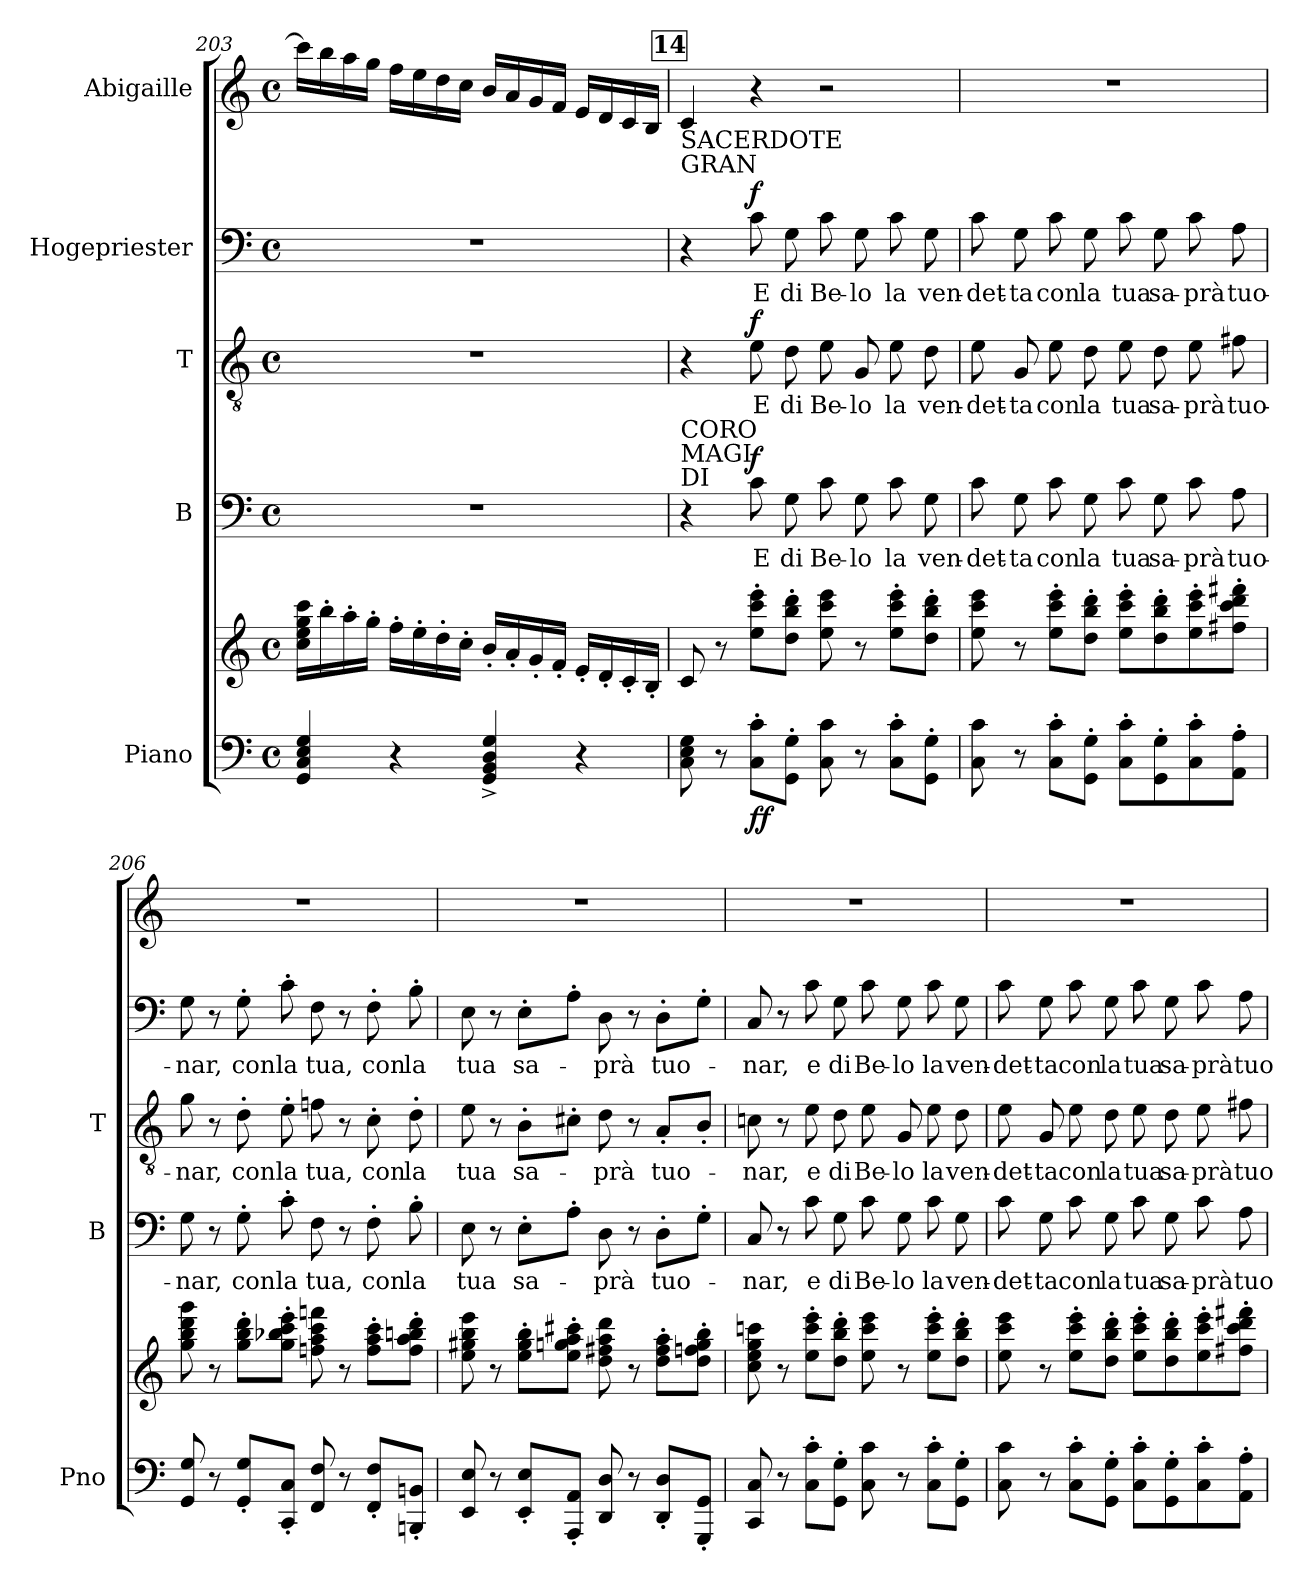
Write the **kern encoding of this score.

**kern	**kern	**dynam	**kern	**text	**dynam	**kern	**text	**dynam	**kern	**text	**dynam	**kern
*part5	*part5	*part5	*part4	*part4	*part4	*part3	*part3	*part3	*part2	*part2	*part2	*part1
*staff6	*staff5	*staff5/6	*staff4	*staff4	*staff4	*staff3	*staff3	*staff3	*staff2	*staff2	*staff2	*staff1
*I"Piano	*	*	*I"B	*	*	*I"T	*	*	*I"Hogepriester	*	*	*I"Abigaille
*I'Pno	*	*	*I'B	*	*	*I'T	*	*	*	*	*	*
*clefF4	*clefG2	*	*clefF4	*	*	*clefGv2	*	*	*clefF4	*	*	*clefG2
*k[]	*k[]	*	*k[]	*	*	*k[]	*	*	*k[]	*	*	*k[]
*M4/4	*M4/4	*	*M4/4	*	*	*M4/4	*	*	*M4/4	*	*	*M4/4
*met(c)	*met(c)	*	*met(c)	*	*	*met(c)	*	*	*met(c)	*	*	*met(c)
=203	=203	=203	=203	=203	=203	=203	=203	=203	=203	=203	=203	=203
4GG/ 4C/ 4E/ 4G/	16cc\ 16ee\ 16gg\ 16ccc\LL	.	1r	.	.	1r	.	.	1r	.	.	16ccc\LL]
.	16bb'\	.	.	.	.	.	.	.	.	.	.	16bb\
.	16aa'\	.	.	.	.	.	.	.	.	.	.	16aa\
.	16gg'\JJ	.	.	.	.	.	.	.	.	.	.	16gg\JJ
4r	16ff'\LL	.	.	.	.	.	.	.	.	.	.	16ff\LL
.	16ee'\	.	.	.	.	.	.	.	.	.	.	16ee\
.	16dd'\	.	.	.	.	.	.	.	.	.	.	16dd\
.	16cc'\JJ	.	.	.	.	.	.	.	.	.	.	16cc\JJ
4GG/^ 4BB/^ 4D/^ 4G/^	16b'/LL	.	.	.	.	.	.	.	.	.	.	16b/LL
.	16a'/	.	.	.	.	.	.	.	.	.	.	16a/
.	16g'/	.	.	.	.	.	.	.	.	.	.	16g/
.	16f'/JJ	.	.	.	.	.	.	.	.	.	.	16f/JJ
4r	16e'/LL	.	.	.	.	.	.	.	.	.	.	16e/LL
.	16d'/	.	.	.	.	.	.	.	.	.	.	16d/
.	16c'/	.	.	.	.	.	.	.	.	.	.	16c/
.	16B'/JJ	.	.	.	.	.	.	.	.	.	.	16B/JJ
!!LO:LB:g=z
!!LO:REH:place=s1:a:B:fs=14:t=14
=204	=204	=204	=204	=204	=204	=204	=204	=204	=204	=204	=204	=204
!	!	!	!	!	!	!	!	!	!LO:TX:a:t=GRAN	!	!	!
!	!	!	!	!	!	!	!	!	!LO:TX:a:t=SACERDOTE	!	!	!
!	!	!	!LO:TX:a:t=CORO	!	!	!	!	!	!	!	!	!
!	!	!	!LO:TX:a:t=DI	!	!	!	!	!	!	!	!	!
!	!	!	!LO:TX:a:t=MAGI	!	!	!	!	!	!	!	!	!
8C\ 8E\ 8G\	8c/	.	4r	.	.	4r	.	.	4r	.	.	4c/
8r	8r	.	.	.	.	.	.	.	.	.	.	.
!	!	!LO:DY:b=2	!	!LO:LY:b	!	!	!LO:LY:b	!	!	!LO:LY:b	!	!
!	!	!LO:DY:n=1:b	!	!	!LO:DY:a	!	!	!LO:DY:a	!	!	!LO:DY:a	!
8C\' 8c\'L	8ee\' 8ccc\' 8eee\'L	f f	8c\	E	f	8e\	E	f	8c\	E	f	4r
!	!	!	!	!LO:LY:b	!	!	!LO:LY:b	!	!	!LO:LY:b	!	!
8GG\' 8G\'J	8dd\' 8bb\' 8ddd\'J	.	8G\	di	.	8d\	di	.	8G\	di	.	.
!	!	!	!	!LO:LY:b	!	!	!LO:LY:b	!	!	!LO:LY:b	!	!
8C\ 8c\	8ee\ 8ccc\ 8eee\	.	8c\	Be-	.	8e\	Be-	.	8c\	Be-	.	2r
!	!	!	!	!LO:LY:b	!	!	!LO:LY:b	!	!	!LO:LY:b	!	!
8r	8r	.	8G\	-lo	.	8G/	-lo	.	8G\	-lo	.	.
!	!	!	!	!LO:LY:b	!	!	!LO:LY:b	!	!	!LO:LY:b	!	!
8C\' 8c\'L	8ee\' 8ccc\' 8eee\'L	.	8c\	la	.	8e\	la	.	8c\	la	.	.
!	!	!	!	!LO:LY:b	!	!	!LO:LY:b	!	!	!LO:LY:b	!	!
8GG\' 8G\'J	8dd\' 8bb\' 8ddd\'J	.	8G\	ven-	.	8d\	ven-	.	8G\	ven-	.	.
=205	=205	=205	=205	=205	=205	=205	=205	=205	=205	=205	=205	=205
!	!	!	!	!LO:LY:b	!	!	!LO:LY:b	!	!	!LO:LY:b	!	!
8C\ 8c\	8ee\ 8ccc\ 8eee\	.	8c\	-det-	.	8e\	-det-	.	8c\	-det-	.	1r
!	!	!	!	!LO:LY:b	!	!	!LO:LY:b	!	!	!LO:LY:b	!	!
8r	8r	.	8G\	-ta	.	8G/	-ta	.	8G\	-ta	.	.
!	!	!	!	!LO:LY:b	!	!	!LO:LY:b	!	!	!LO:LY:b	!	!
8C\' 8c\'L	8ee\' 8ccc\' 8eee\'L	.	8c\	con	.	8e\	con	.	8c\	con	.	.
!	!	!	!	!LO:LY:b	!	!	!LO:LY:b	!	!	!LO:LY:b	!	!
8GG\' 8G\'J	8dd\' 8bb\' 8ddd\'J	.	8G\	la	.	8d\	la	.	8G\	la	.	.
!	!	!	!	!LO:LY:b	!	!	!LO:LY:b	!	!	!LO:LY:b	!	!
8C\' 8c\'L	8ee\' 8ccc\' 8eee\'L	.	8c\	tua	.	8e\	tua	.	8c\	tua	.	.
!	!	!	!	!LO:LY:b	!	!	!LO:LY:b	!	!	!LO:LY:b	!	!
8GG\' 8G\'	8dd\' 8bb\' 8ddd\'	.	8G\	sa-	.	8d\	sa-	.	8G\	sa-	.	.
!	!	!	!	!LO:LY:b	!	!	!LO:LY:b	!	!	!LO:LY:b	!	!
8C\' 8c\'	8ee\' 8ccc\' 8eee\'	.	8c\	-prà	.	8e\	-prà	.	8c\	-prà	.	.
!	!	!	!	!LO:LY:b	!	!	!LO:LY:b	!	!	!LO:LY:b	!	!
8AA\' 8A\'J	8ff#X\' 8ccc\' 8ddd\' 8fff#X\'J	.	8A\	tuo-	.	8f#X\	tuo-	.	8A\	tuo-	.	.
=206	=206	=206	=206	=206	=206	=206	=206	=206	=206	=206	=206	=206
!	!	!	!	!LO:LY:b	!	!	!LO:LY:b	!	!	!LO:LY:b	!	!
8GG/ 8G/	8gg\ 8bb\ 8ddd\ 8ggg\	.	8G\	-nar,	.	8g\	-nar,	.	8G\	-nar,	.	1r
8r	8r	.	8r	.	.	8r	.	.	8r	.	.	.
!	!	!	!	!LO:LY:b	!	!	!LO:LY:b	!	!	!LO:LY:b	!	!
8GG/' 8G/'L	8gg\' 8bb\' 8ddd\'L	.	8G'\	con	.	8d'\	con	.	8G'\	con	.	.
!	!	!	!	!LO:LY:b	!	!	!LO:LY:b	!	!	!LO:LY:b	!	!
8CC/' 8C/'J	8gg\' 8bb-X\' 8ccc\' 8eee\'J	.	8c'\	la	.	8e'\	la	.	8c'\	la	.	.
!	!	!	!	!LO:LY:b	!	!	!LO:LY:b	!	!	!LO:LY:b	!	!
8FF/ 8F/	8ffn\ 8aa\ 8ccc\ 8fffn\	.	8F\	tua,	.	8fn\	tua,	.	8F\	tua,	.	.
8r	8r	.	8r	.	.	8r	.	.	8r	.	.	.
!	!	!	!	!LO:LY:b	!	!	!LO:LY:b	!	!	!LO:LY:b	!	!
8FF/' 8F/'L	8ff\' 8aa\' 8ccc\'L	.	8F'\	con	.	8c'\	con	.	8F'\	con	.	.
!	!	!	!	!LO:LY:b	!	!	!LO:LY:b	!	!	!LO:LY:b	!	!
8BBBn/' 8BBn/'J	8ff\' 8aa\' 8bbn\' 8ddd\'J	.	8B'\	la	.	8d'\	la	.	8B'\	la	.	.
!!LO:PB:g=z
=207	=207	=207	=207	=207	=207	=207	=207	=207	=207	=207	=207	=207
!	!	!	!	!LO:LY:b	!	!	!LO:LY:b	!	!	!LO:LY:b	!	!
8EE/ 8E/	8ee\ 8gg#X\ 8bb\ 8eee\	.	8E\	tua	.	8e\	tua	.	8E\	tua	.	1r
8r	8r	.	8r	.	.	8r	.	.	8r	.	.	.
!	!	!	!	!LO:LY:b	!	!	!LO:LY:b	!	!	!LO:LY:b	!	!
8EE/' 8E/'L	8ee\' 8gg#\' 8bb\'L	.	8E'\L	sa-	.	8B'\L	sa-	.	8E'\L	sa-	.	.
8AAA/' 8AA/'J	8ee\' 8ggn\' 8aa\' 8ccc#X\'J	.	8A'\J	.	.	8c#X'\J	.	.	8A'\J	.	.	.
!	!	!	!	!LO:LY:b	!	!	!LO:LY:b	!	!	!LO:LY:b	!	!
8DD/ 8D/	8dd\ 8ff#X\ 8aa\ 8ddd\	.	8D\	-prà	.	8d\	-prà	.	8D\	-prà	.	.
8r	8r	.	8r	.	.	8r	.	.	8r	.	.	.
!	!	!	!	!LO:LY:b	!	!	!LO:LY:b	!	!	!LO:LY:b	!	!
8DD/' 8D/'L	8dd\' 8ff#\' 8aa\'L	.	8D'\L	tuo-	.	8A'/L	tuo-	.	8D'\L	tuo-	.	.
8GGG/' 8GG/'J	8dd\' 8ffn\' 8gg\' 8bb\'J	.	8G'\J	.	.	8B'/J	.	.	8G'\J	.	.	.
=208	=208	=208	=208	=208	=208	=208	=208	=208	=208	=208	=208	=208
!	!	!	!	!LO:LY:b	!	!	!LO:LY:b	!	!	!LO:LY:b	!	!
8CC/ 8C/	8cc\ 8ee\ 8gg\ 8cccn\	.	8C/	-nar,	.	8cn\	-nar,	.	8C/	-nar,	.	1r
8r	8r	.	8r	.	.	8r	.	.	8r	.	.	.
!	!	!	!	!LO:LY:b	!	!	!LO:LY:b	!	!	!LO:LY:b	!	!
8C\' 8c\'L	8ee\' 8ccc\' 8eee\'L	.	8c\	e	.	8e\	e	.	8c\	e	.	.
!	!	!	!	!LO:LY:b	!	!	!LO:LY:b	!	!	!LO:LY:b	!	!
8GG\' 8G\'J	8dd\' 8bb\' 8ddd\'J	.	8G\	di	.	8d\	di	.	8G\	di	.	.
!	!	!	!	!LO:LY:b	!	!	!LO:LY:b	!	!	!LO:LY:b	!	!
8C\ 8c\	8ee\ 8ccc\ 8eee\	.	8c\	Be-	.	8e\	Be-	.	8c\	Be-	.	.
!	!	!	!	!LO:LY:b	!	!	!LO:LY:b	!	!	!LO:LY:b	!	!
8r	8r	.	8G\	-lo	.	8G/	-lo	.	8G\	-lo	.	.
!	!	!	!	!LO:LY:b	!	!	!LO:LY:b	!	!	!LO:LY:b	!	!
8C\' 8c\'L	8ee\' 8ccc\' 8eee\'L	.	8c\	la	.	8e\	la	.	8c\	la	.	.
!	!	!	!	!LO:LY:b	!	!	!LO:LY:b	!	!	!LO:LY:b	!	!
8GG\' 8G\'J	8dd\' 8bb\' 8ddd\'J	.	8G\	ven-	.	8d\	ven-	.	8G\	ven-	.	.
=209	=209	=209	=209	=209	=209	=209	=209	=209	=209	=209	=209	=209
!	!	!	!	!LO:LY:b	!	!	!LO:LY:b	!	!	!LO:LY:b	!	!
8C\ 8c\	8ee\ 8ccc\ 8eee\	.	8c\	-det-	.	8e\	-det-	.	8c\	-det-	.	1r
!	!	!	!	!LO:LY:b	!	!	!LO:LY:b	!	!	!LO:LY:b	!	!
8r	8r	.	8G\	-ta	.	8G/	-ta	.	8G\	-ta	.	.
!	!	!	!	!LO:LY:b	!	!	!LO:LY:b	!	!	!LO:LY:b	!	!
8C\' 8c\'L	8ee\' 8ccc\' 8eee\'L	.	8c\	con	.	8e\	con	.	8c\	con	.	.
!	!	!	!	!LO:LY:b	!	!	!LO:LY:b	!	!	!LO:LY:b	!	!
8GG\' 8G\'J	8dd\' 8bb\' 8ddd\'J	.	8G\	la	.	8d\	la	.	8G\	la	.	.
!	!	!	!	!LO:LY:b	!	!	!LO:LY:b	!	!	!LO:LY:b	!	!
8C\' 8c\'L	8ee\' 8ccc\' 8eee\'L	.	8c\	tua	.	8e\	tua	.	8c\	tua	.	.
!	!	!	!	!LO:LY:b	!	!	!LO:LY:b	!	!	!LO:LY:b	!	!
8GG\' 8G\'	8dd\' 8bb\' 8ddd\'	.	8G\	sa-	.	8d\	sa-	.	8G\	sa-	.	.
!	!	!	!	!LO:LY:b	!	!	!LO:LY:b	!	!	!LO:LY:b	!	!
8C\' 8c\'	8ee\' 8ccc\' 8eee\'	.	8c\	-prà	.	8e\	-prà	.	8c\	-prà	.	.
!	!	!	!	!LO:LY:b	!	!	!LO:LY:b	!	!	!LO:LY:b	!	!
8AA\' 8A\'J	8ff#X\' 8ccc\' 8ddd\' 8fff#X\'J	.	8A\	tuo-	.	8f#X\	tuo-	.	8A\	tuo-	.	.
=	=	=	=	=	=	=	=	=	=	=	=	=
*-	*-	*-	*-	*-	*-	*-	*-	*-	*-	*-	*-	*-
